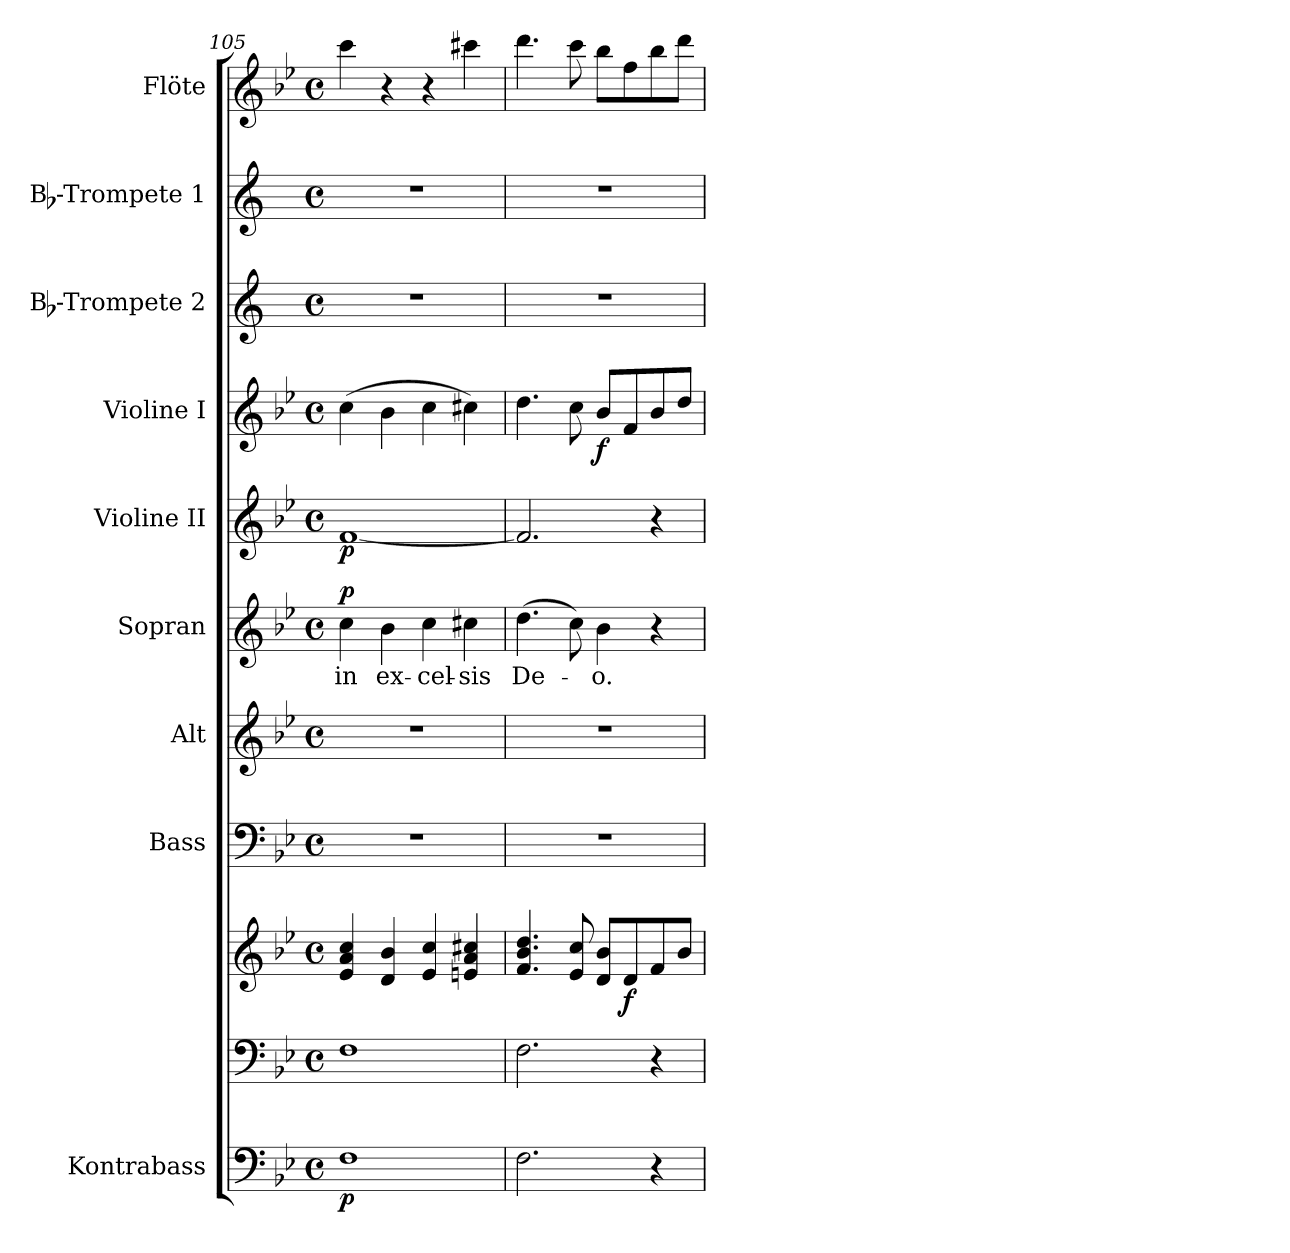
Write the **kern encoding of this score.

**kern	**dynam	**kern	**kern	**dynam	**kern	**kern	**kern	**text	**dynam	**kern	**dynam	**kern	**dynam	**kern	**kern	**kern
*part10	*part10	*part9	*part9	*part9	*part8	*part7	*part6	*part6	*part6	*part5	*part5	*part4	*part4	*part3	*part2	*part1
*staff11	*staff11	*staff10	*staff9	*staff9/10	*staff8	*staff7	*staff6	*staff6	*staff6	*staff5	*staff5	*staff4	*staff4	*staff3	*staff2	*staff1
*I"Kontrabass	*	*	*	*	*I"Bass	*I"Alt	*I"Sopran	*	*	*I"Violine II	*	*I"Violine I	*	*I"Bb-Trompete 2	*I"Bb-Trompete 1	*I"Flöte
*I'Kb.	*	*	*	*	*I'B.	*I'A.	*I'S.	*	*	*I'Vl. II	*	*I'Vl. I	*	*I'Bb Trp. 2	*I'Bb Trp. 1	*I'Fl.
*clefF4	*	*clefF4	*clefG2	*	*clefF4	*clefG2	*clefG2	*	*	*clefG2	*	*clefG2	*	*clefG2	*clefG2	*clefG2
*ITrd7c12	*	*	*	*	*	*	*	*	*	*	*	*	*	*ITrd1c2	*ITrd1c2	*
*k[b-e-]	*	*k[b-e-]	*k[b-e-]	*	*k[b-e-]	*k[b-e-]	*k[b-e-]	*	*	*k[b-e-]	*	*k[b-e-]	*	*k[b-e-]	*k[b-e-]	*k[b-e-]
*B-:	*	*B-:	*B-:	*	*B-:	*B-:	*B-:	*	*	*B-:	*	*B-:	*	*B-:	*B-:	*B-:
*M4/4	*	*M4/4	*M4/4	*	*M4/4	*M4/4	*M4/4	*	*	*M4/4	*	*M4/4	*	*M4/4	*M4/4	*M4/4
*met(c)	*	*met(c)	*met(c)	*	*met(c)	*met(c)	*met(c)	*	*	*met(c)	*	*met(c)	*	*met(c)	*met(c)	*met(c)
=105	=105	=105	=105	=105	=105	=105	=105	=105	=105	=105	=105	=105	=105	=105	=105	=105
!	!LO:DY:b	!	!	!	!	!	!	!LO:LY:b	!LO:DY:a	!	!LO:DY:b	!	!	!	!	!
1FF	p	1F	4e-/ 4a/ 4cc/	.	1r	1r	4cc\	in	p	[1f	p	(>4cc\	.	1r	1r	4ccc\
!	!	!	!	!	!	!	!	!LO:LY:b	!	!	!	!	!	!	!	!
.	.	.	4d/ 4b-/	.	.	.	4b-\	ex-	.	.	.	4b-\	.	.	.	4r
!	!	!	!	!	!	!	!	!LO:LY:b	!	!	!	!	!	!	!	!
.	.	.	4e-/ 4cc/	.	.	.	4cc\	-cel-	.	.	.	4cc\	.	.	.	4r
!	!	!	!	!	!	!	!	!LO:LY:b	!	!	!	!	!	!	!	!
.	.	.	4en/ 4a/ 4cc#X/	.	.	.	4cc#X\	-sis	.	.	.	4cc#X\)	.	.	.	4ccc#X\
=106	=106	=106	=106	=106	=106	=106	=106	=106	=106	=106	=106	=106	=106	=106	=106	=106
!	!	!	!	!	!	!	!	!LO:LY:b	!	!	!	!	!	!	!	!
2.FF\	.	2.F\	4.f/ 4.b-/ 4.dd/	.	1r	1r	(>4.dd\	De-	.	2.f/]	.	4.dd\	.	1r	1r	4.ddd\
.	.	.	8e-/ 8cc/	.	.	.	8cc\)	.	.	.	.	8cc\	.	.	.	8ccc\
!	!	!	!	!	!	!	!	!LO:LY:b	!	!	!	!	!LO:DY:b	!	!	!
.	.	.	8d/ 8b-/L	.	.	.	4b-\	-o.	.	.	.	8b-/L	f	.	.	8bb-\L
!	!	!	!	!LO:DY:b	!	!	!	!	!	!	!	!	!	!	!	!
.	.	.	8d/	f	.	.	.	.	.	.	.	8f/	.	.	.	8ff\
4r	.	4r	8f/	.	.	.	4r	.	.	4r	.	8b-/	.	.	.	8bb-\
.	.	.	8b-/J	.	.	.	.	.	.	.	.	8dd/J	.	.	.	8ddd\J
=	=	=	=	=	=	=	=	=	=	=	=	=	=	=	=	=
*-	*-	*-	*-	*-	*-	*-	*-	*-	*-	*-	*-	*-	*-	*-	*-	*-
